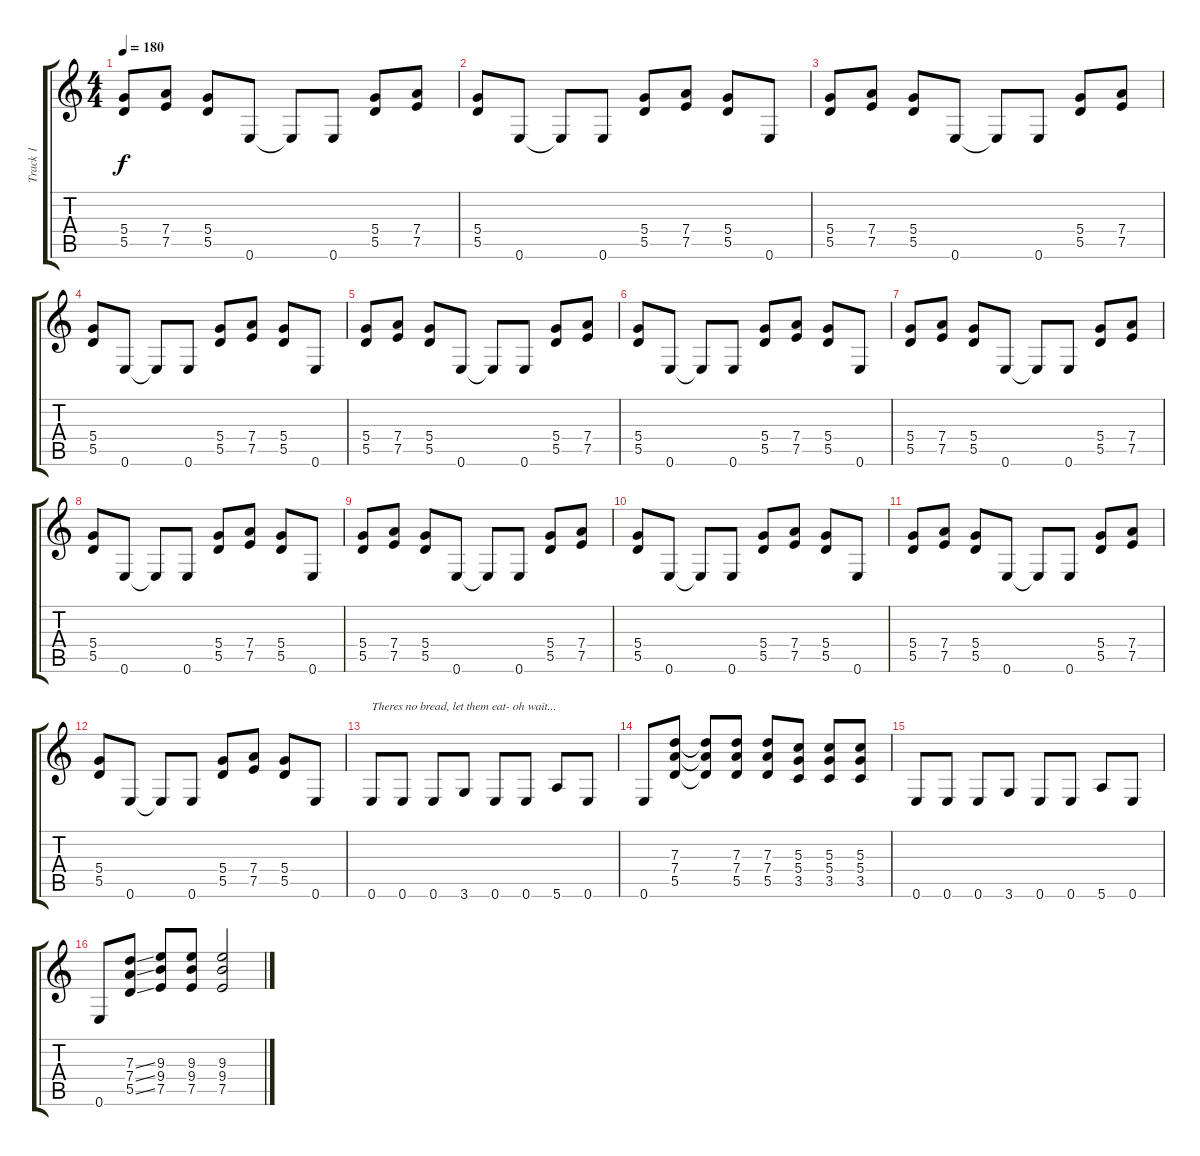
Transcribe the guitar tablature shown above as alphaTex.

\track ("Track 1" "Track 1") {instrument distortionguitar}
\staff {score tabs}
\tuning (E4 B3 G3 D3 A2 E2) {hide}
\ts (4 4)
\tempo 180
\clef g2
\ks c
(5.4 5.5).8{dy f} (7.4 7.5).8 (5.4 5.5).8 0.6.8 0.6{t}.8 0.6.8 (5.4 5.5).8 (7.4 7.5).8 |
(5.4 5.5).8 0.6.8 0.6{t}.8 0.6.8 (5.4 5.5).8 (7.4 7.5).8 (5.4 5.5).8 0.6.8 |
(5.4 5.5).8 (7.4 7.5).8 (5.4 5.5).8 0.6.8 0.6{t}.8 0.6.8 (5.4 5.5).8 (7.4 7.5).8 |
(5.4 5.5).8 0.6.8 0.6{t}.8 0.6.8 (5.4 5.5).8 (7.4 7.5).8 (5.4 5.5).8 0.6.8 |
(5.4 5.5).8 (7.4 7.5).8 (5.4 5.5).8 0.6.8 0.6{t}.8 0.6.8 (5.4 5.5).8 (7.4 7.5).8 |
(5.4 5.5).8 0.6.8 0.6{t}.8 0.6.8 (5.4 5.5).8 (7.4 7.5).8 (5.4 5.5).8 0.6.8 |
(5.4 5.5).8 (7.4 7.5).8 (5.4 5.5).8 0.6.8 0.6{t}.8 0.6.8 (5.4 5.5).8 (7.4 7.5).8 |
(5.4 5.5).8 0.6.8 0.6{t}.8 0.6.8 (5.4 5.5).8 (7.4 7.5).8 (5.4 5.5).8 0.6.8 |
(5.4 5.5).8 (7.4 7.5).8 (5.4 5.5).8 0.6.8 0.6{t}.8 0.6.8 (5.4 5.5).8 (7.4 7.5).8 |
(5.4 5.5).8 0.6.8 0.6{t}.8 0.6.8 (5.4 5.5).8 (7.4 7.5).8 (5.4 5.5).8 0.6.8 |
(5.4 5.5).8 (7.4 7.5).8 (5.4 5.5).8 0.6.8 0.6{t}.8 0.6.8 (5.4 5.5).8 (7.4 7.5).8 |
(5.4 5.5).8 0.6.8 0.6{t}.8 0.6.8 (5.4 5.5).8 (7.4 7.5).8 (5.4 5.5).8 0.6.8 |
0.6.8{txt "Theres no bread, let them eat- oh wait..." volume 13} 0.6.8 0.6.8 3.6.8 0.6.8 0.6.8 5.6.8 0.6.8 |
0.6.8 (7.3 7.4 5.5).8 (7.3{t} 7.4{t} 5.5{t}).8 (7.3 7.4 5.5).8 (7.3 7.4 5.5).8 (5.3 5.4 3.5).8 (5.3 5.4 3.5).8 (5.3 5.4 3.5).8 |
0.6.8 0.6.8 0.6.8 3.6.8 0.6.8 0.6.8 5.6.8 0.6.8 |
0.6.8 (7.3{ss} 7.4{ss} 5.5{ss}).8 (9.3 9.4 7.5).8 (9.3 9.4 7.5).8 (9.3 9.4 7.5).2
